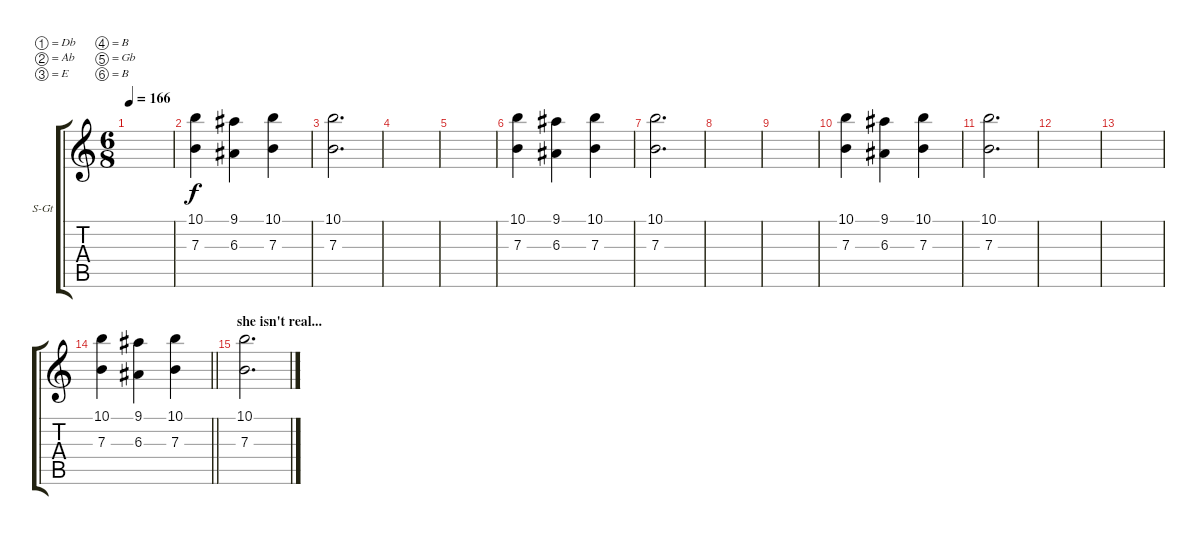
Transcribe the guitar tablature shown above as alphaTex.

\bracketExtendMode groupsimilarinstruments
\firstSystemTrackNameOrientation horizontal
\otherSystemsTrackNameOrientation horizontal
\track ("FX - Idiophone" "S-Gt") {instrument acousticgrandpiano}
\staff {score tabs}
\tuning (Db4 Ab3 E3 B2 Gb2 B1)
\displaytranspose 12
\ts (6 8)
\tempo 166
\clef g2
\ks c
|
(10.1 7.3).4 (9.1 6.3).4 (10.1 7.3).4 |
(10.1 7.3).2{d} |
|
|
(10.1 7.3).4 (9.1 6.3).4 (10.1 7.3).4 |
(10.1 7.3).2{d} |
|
|
(10.1 7.3).4 (9.1 6.3).4 (10.1 7.3).4 |
(10.1 7.3).2{d} |
|
|
\barLineRight lightlight
(10.1 7.3).4 (9.1 6.3).4 (10.1 7.3).4 |
\section ("" "she isn't real...")
(10.1 7.3).2{d}
